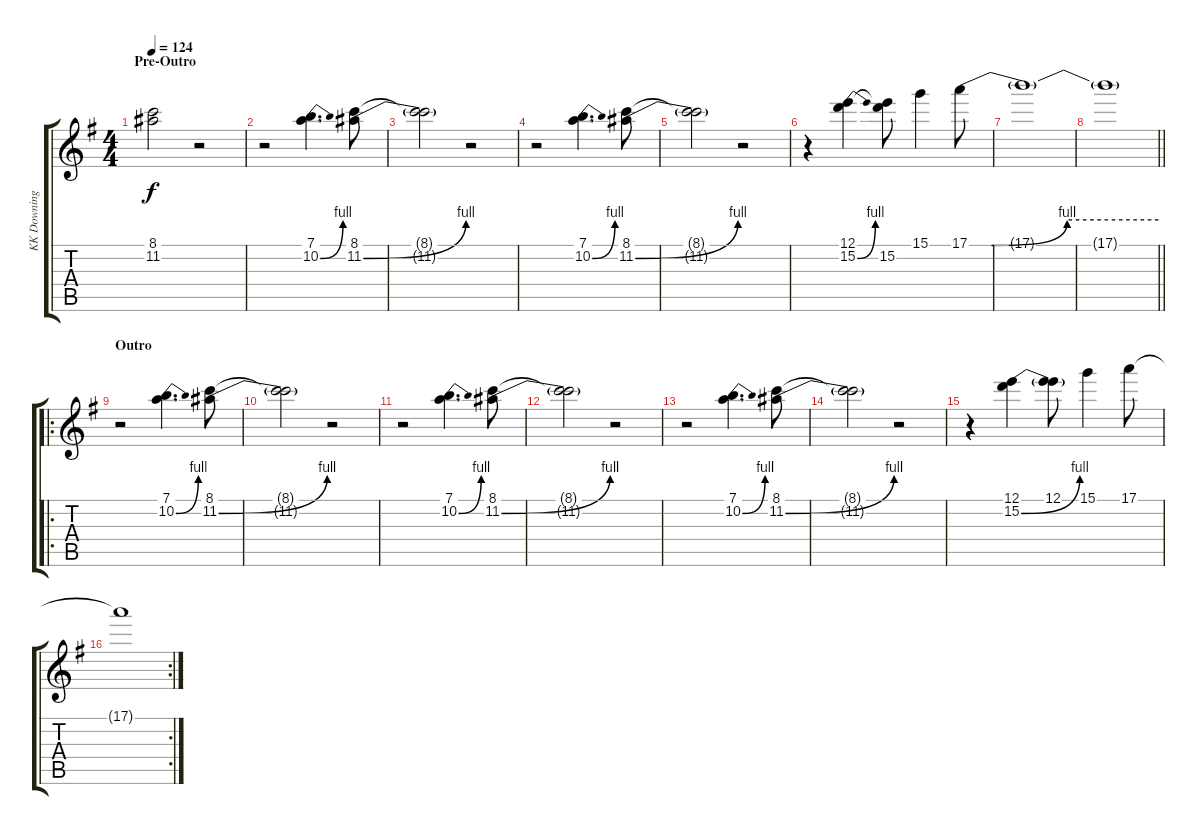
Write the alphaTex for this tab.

\track ("KK Downing" "KK Downing") {instrument distortionguitar}
\staff {score tabs}
\tuning (E4 B3 G3 D3 A2 E2) {hide}
\ts (4 4)
\section ("" "Pre-Outro")
\tempo 124
\clef g2
\ks g
(8.1{t} 11.2{t}).2{dy f} r.2 |
r.2 (7.1 10.2{be (bend 0 0 60 4)}).4{d} (8.1 11.2{be (bend 0 0 60 4)}).8 |
(8.1{t} 11.2{t}).2 r.2 |
r.2 (7.1 10.2{be (bend 0 0 60 4)}).4{d} (8.1 11.2{be (bend 0 0 60 4)}).8 |
(8.1{t} 11.2{t}).2 r.2 |
r.4 (12.1 15.2{be (bend 0 0 60 4)}).4 (12.1{t} 15.2).8 15.1.4 17.1{be (custom 0 0 7 0 31 4 60 4)}.8 |
17.1{t}.1 |
\barLineRight lightlight
17.1{t}.1 |
\ro
\section ("" "Outro")
r.2 (7.1 10.2{be (bend 0 0 60 4)}).4{d} (8.1 11.2{be (bend 0 0 60 4)}).8 |
(8.1{t} 11.2{t}).2 r.2 |
r.2 (7.1 10.2{be (bend 0 0 60 4)}).4{d} (8.1 11.2{be (bend 0 0 60 4)}).8 |
(8.1{t} 11.2{t}).2 r.2 |
r.2 (7.1 10.2{be (bend 0 0 60 4)}).4{d} (8.1 11.2{be (bend 0 0 60 4)}).8 |
(8.1{t} 11.2{t}).2 r.2 |
r.4 (12.1 15.2{be (bend 0 0 60 4)}).4 (12.1 15.2{t}).8 15.1.4 17.1.8 |
\rc 2
17.1{t}.1
